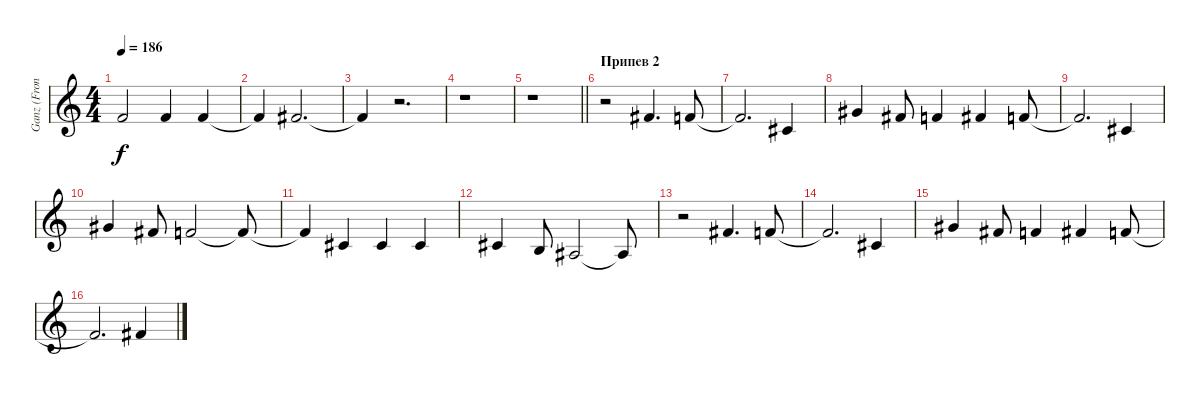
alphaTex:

\track ("Ganz (Front Vocal)" "Ganz (Fron") {instrument violin}
\staff {score}
\tuning (Eb4 Bb3 Gb3 Db3 Ab2 Db2) {hide}
\ts (4 4)
\tempo 186
\clef g2
\ks c
2.1{t}.2{dy f} 2.1.4 2.1.4 |
2.1{t}.4 3.1.2{d} |
3.1{t}.4 r.2{d} |
r.1 |
\barLineRight lightlight
r.1 |
\section ("" "Припев 2")
r.2 3.1.4{d} 2.1.8 |
2.1{t}.2{d} 3.2.4 |
5.1.4 3.1.8 2.1.4 3.1.4 2.1.8 |
2.1{t}.2{d} 3.2.4 |
5.1.4 3.1.8 2.1.2 2.1{t}.8 |
2.1{t}.4 3.2.4 3.2.4 3.2.4 |
3.2.4 1.2.8 0.2.2 0.2{t}.8 |
r.2 3.1.4{d} 2.1.8 |
2.1{t}.2{d} 3.2.4 |
5.1.4 3.1.8 2.1.4 3.1.4 2.1.8 |
2.1{t}.2{d} 3.1.4
